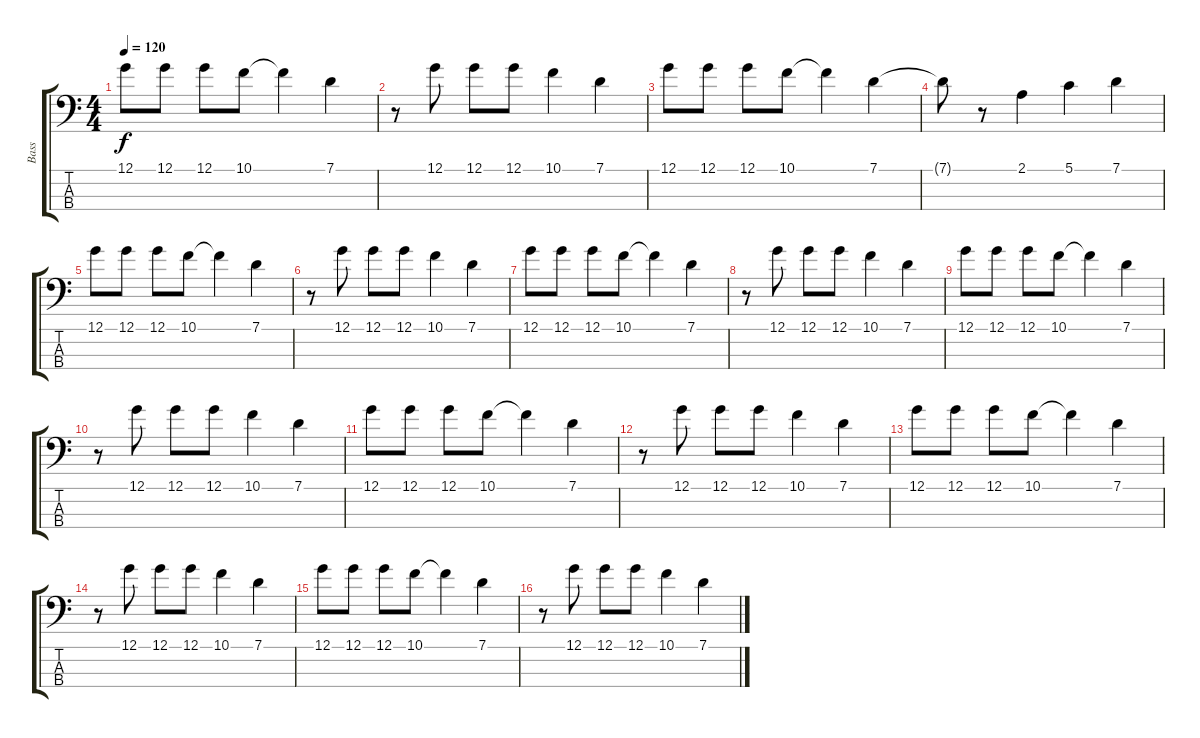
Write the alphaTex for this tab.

\track ("Bass" "Bass") {instrument electricbasspick}
\staff {score tabs}
\tuning (G2 D2 A1 E1) {hide}
\ts (4 4)
\tempo 120
\clef f4
\ks c
12.1.8{dy f} 12.1.8 12.1.8 10.1.8 10.1{t}.4 7.1.4 |
r.8 12.1.8 12.1.8 12.1.8 10.1.4 7.1.4 |
12.1.8 12.1.8 12.1.8 10.1.8 10.1{t}.4 7.1.4 |
7.1{t}.8 r.8 2.1.4 5.1.4 7.1.4 |
12.1.8 12.1.8 12.1.8 10.1.8 10.1{t}.4 7.1.4 |
r.8 12.1.8 12.1.8 12.1.8 10.1.4 7.1.4 |
12.1.8 12.1.8 12.1.8 10.1.8 10.1{t}.4 7.1.4 |
r.8 12.1.8 12.1.8 12.1.8 10.1.4 7.1.4 |
12.1.8 12.1.8 12.1.8 10.1.8 10.1{t}.4 7.1.4 |
r.8 12.1.8 12.1.8 12.1.8 10.1.4 7.1.4 |
12.1.8 12.1.8 12.1.8 10.1.8 10.1{t}.4 7.1.4 |
r.8 12.1.8 12.1.8 12.1.8 10.1.4 7.1.4 |
12.1.8 12.1.8 12.1.8 10.1.8 10.1{t}.4 7.1.4 |
r.8 12.1.8 12.1.8 12.1.8 10.1.4 7.1.4 |
12.1.8 12.1.8 12.1.8 10.1.8 10.1{t}.4 7.1.4 |
r.8 12.1.8 12.1.8 12.1.8 10.1.4 7.1.4
